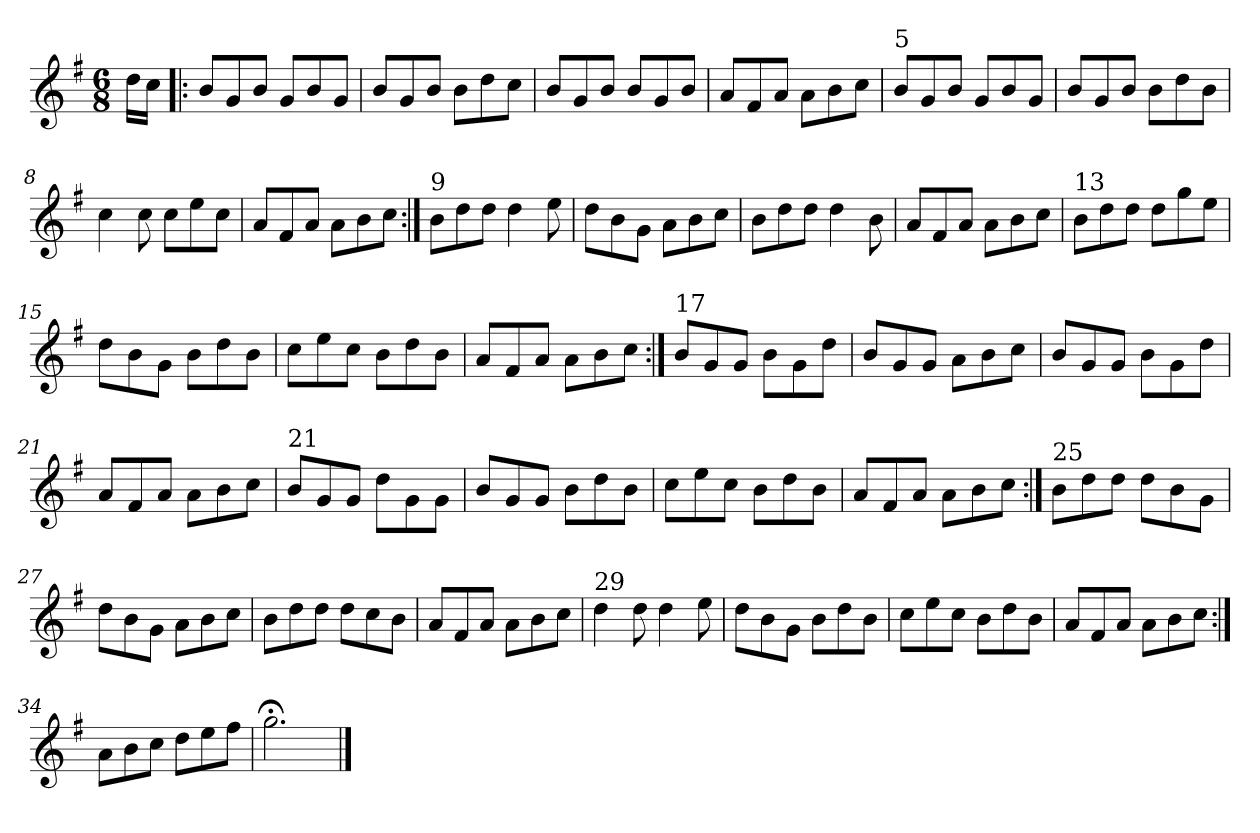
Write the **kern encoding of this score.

**kern
*part1
*staff1
*clefG2
*k[f#]
*G:
*M6/8
*MM80
=1
16dd\LL
16cc\JJ
=2!|:
8b/L
8g/
8b/J
8g/L
8b/
8g/J
=3
8b/L
8g/
8b/J
8b\L
8dd\
8cc\J
=4
8b/L
8g/
8b/J
8b/L
8g/
8b/J
=5
8a/L
8f#/
8a/J
8a\L
8b\
8cc\J
=6
!LO:TX:a:t=5
8b/L
8g/
8b/J
8g/L
8b/
8g/J
=7
8b/L
8g/
8b/J
8b\L
8dd\
8b\J
=8
4cc\
8cc\
8cc\L
8ee\
8cc\J
!!LO:LB:g=z
=9
8a/L
8f#/
8a/J
8a\L
8b\
8cc\J
=10:|!
!LO:TX:a:t=9
8b\L
8dd\
8dd\J
4dd\
8ee\
=11
8dd\L
8b\
8g\J
8a\L
8b\
8cc\J
=12
8b\L
8dd\
8dd\J
4dd\
8b\
=13
8a/L
8f#/
8a/J
8a\L
8b\
8cc\J
=14
!LO:TX:a:t=13
8b\L
8dd\
8dd\J
8dd\L
8gg\
8ee\J
=15
8dd\L
8b\
8g\J
8b\L
8dd\
8b\J
=16
8cc\L
8ee\
8cc\J
8b\L
8dd\
8b\J
!!LO:LB:g=z
=17
8a/L
8f#/
8a/J
8a\L
8b\
8cc\J
=18:|!
!LO:TX:a:t=17
8b/L
8g/
8g/J
8b\L
8g\
8dd\J
=19
8b/L
8g/
8g/J
8a\L
8b\
8cc\J
=20
8b/L
8g/
8g/J
8b\L
8g\
8dd\J
=21
8a/L
8f#/
8a/J
8a\L
8b\
8cc\J
=22
!LO:TX:a:t=21
8b/L
8g/
8g/J
8dd\L
8g\
8g\J
=23
8b/L
8g/
8g/J
8b\L
8dd\
8b\J
!!LO:LB:g=z
=24
8cc\L
8ee\
8cc\J
8b\L
8dd\
8b\J
=25
8a/L
8f#/
8a/J
8a\L
8b\
8cc\J
=26:|!
!LO:TX:a:t=25
8b\L
8dd\
8dd\J
8dd\L
8b\
8g\J
=27
8dd\L
8b\
8g\J
8a\L
8b\
8cc\J
=28
8b\L
8dd\
8dd\J
8dd\L
8cc\
8b\J
=29
8a/L
8f#/
8a/J
8a\L
8b\
8cc\J
=30
!LO:TX:a:t=29
4dd\
8dd\
4dd\
8ee\
=31
8dd\L
8b\
8g\J
8b\L
8dd\
8b\J
!!LO:LB:g=z
=32
8cc\L
8ee\
8cc\J
8b\L
8dd\
8b\J
=33
8a/L
8f#/
8a/J
8a\L
8b\
8cc\J
=34:|!
8a\L
8b\
8cc\J
8dd\L
8ee\
8ff#\J
=35
2.gg;<\
==
*-
